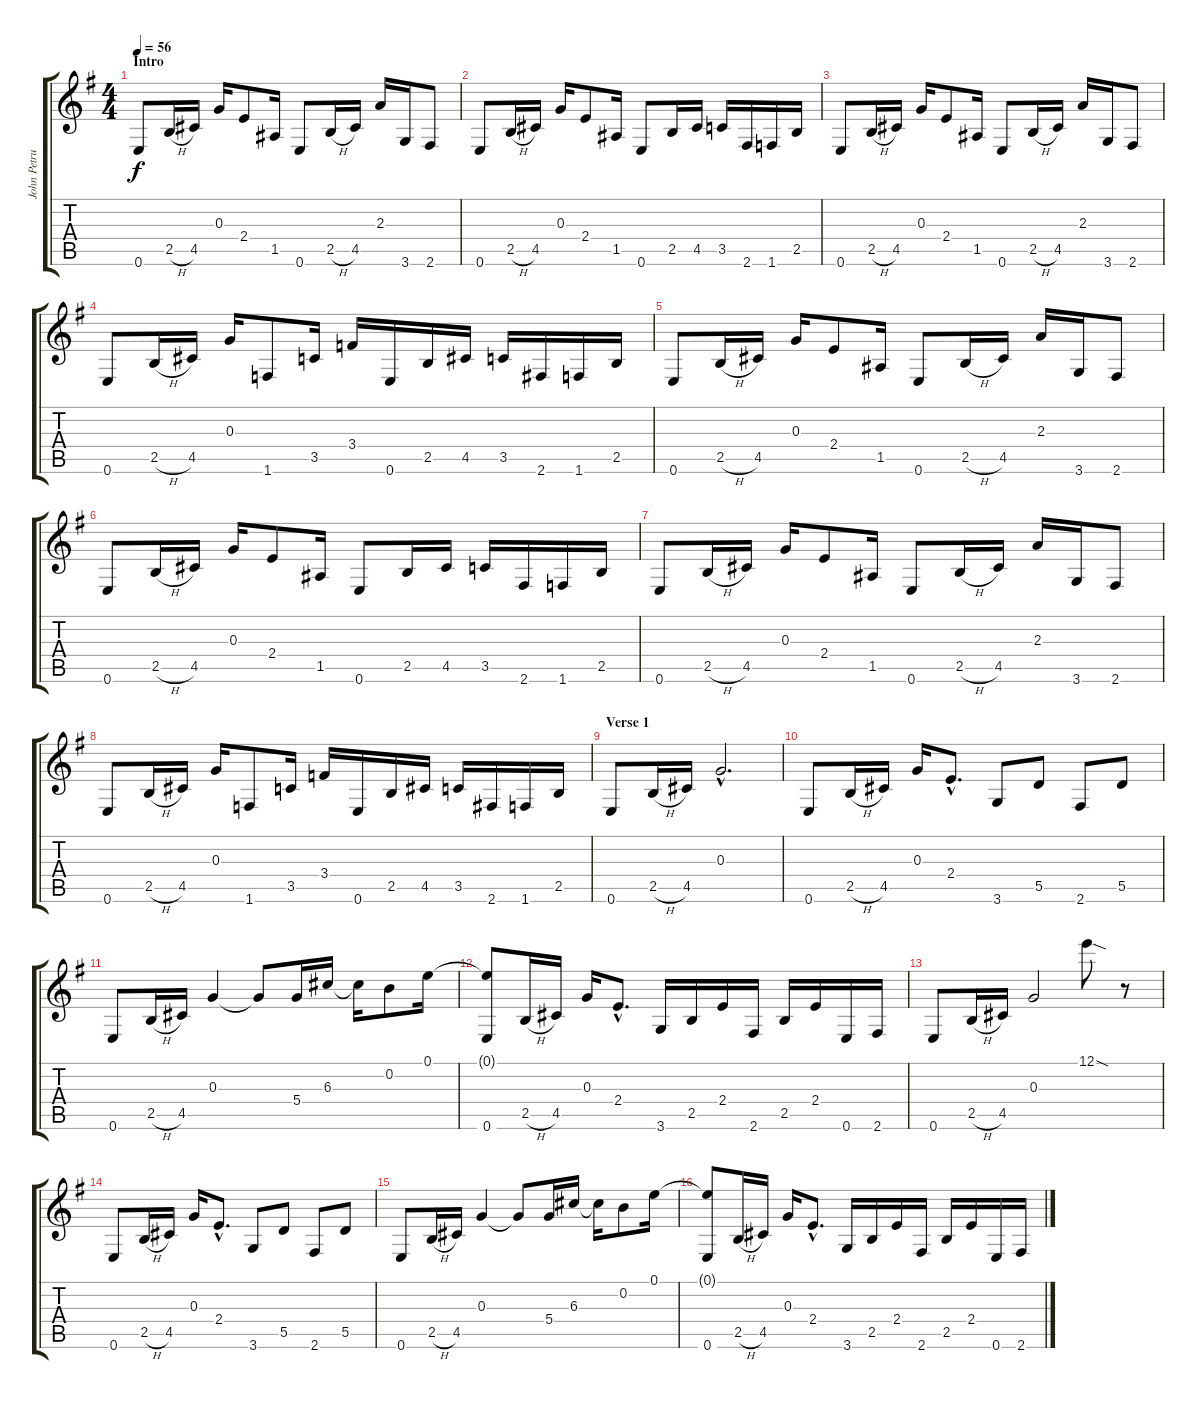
\track ("John Petrucci" "John Petru") {instrument electricguitarclean}
\staff {score tabs}
\tuning (E4 B3 G3 D3 A2 E2) {hide}
\ts (4 4)
\section ("" "Intro")
\tempo 56
\clef g2
\ks g
0.6.8{dy f instrument electricguitarclean} 2.5{h}.16 4.5.16 0.3.16 2.4.8 1.5.16 0.6.8 2.5{h}.16 4.5.16 2.3.16 3.6.16 2.6.8 |
0.6.8 2.5{h}.16 4.5.16 0.3.16 2.4.8 1.5.16 0.6.8 2.5.16 4.5.16 3.5.16 2.6.16 1.6.16 2.5.16 |
0.6.8 2.5{h}.16 4.5.16 0.3.16 2.4.8 1.5.16 0.6.8 2.5{h}.16 4.5.16 2.3.16 3.6.16 2.6.8 |
0.6.8 2.5{h}.16 4.5.16 0.3.16 1.6.8 3.5.16 3.4.16 0.6.16 2.5.16 4.5.16 3.5.16 2.6.16 1.6.16 2.5.16 |
0.6.8 2.5{h}.16 4.5.16 0.3.16 2.4.8 1.5.16 0.6.8 2.5{h}.16 4.5.16 2.3.16 3.6.16 2.6.8 |
0.6.8 2.5{h}.16 4.5.16 0.3.16 2.4.8 1.5.16 0.6.8 2.5.16 4.5.16 3.5.16 2.6.16 1.6.16 2.5.16 |
0.6.8 2.5{h}.16 4.5.16 0.3.16 2.4.8 1.5.16 0.6.8 2.5{h}.16 4.5.16 2.3.16 3.6.16 2.6.8 |
0.6.8 2.5{h}.16 4.5.16 0.3.16 1.6.8 3.5.16 3.4.16 0.6.16 2.5.16 4.5.16 3.5.16 2.6.16 1.6.16 2.5.16 |
\section ("" "Verse 1")
0.6.8 2.5{h}.16 4.5.16 0.3{hac}.2{d} |
0.6.8 2.5{h}.16 4.5.16 0.3.16 2.4{hac}.8{d} 3.6.8 5.5.8 2.6.8 5.5.8 |
0.6.8 2.5{h}.16 4.5.16 0.3.4 0.3{t}.8 5.4.16 6.3.16 6.3{t}.16 0.2.8 0.1.16 |
(0.1{t} 0.6).8 2.5{h}.16 4.5.16 0.3.16 2.4{hac}.8{d} 3.6.16 2.5.16 2.4.16 2.6.16 2.5.16 2.4.16 0.6.16 2.6.16 |
0.6.8 2.5{h}.16 4.5.16 0.3.2 12.1{sod}.8 r.8 |
0.6.8 2.5{h}.16 4.5.16 0.3.16 2.4{hac}.8{d} 3.6.8 5.5.8 2.6.8 5.5.8 |
0.6.8 2.5{h}.16 4.5.16 0.3.4 0.3{t}.8 5.4.16 6.3.16 6.3{t}.16 0.2.8 0.1.16 |
(0.1{t} 0.6).8 2.5{h}.16 4.5.16 0.3.16 2.4{hac}.8{d} 3.6.16 2.5.16 2.4.16 2.6.16 2.5.16 2.4.16 0.6.16 2.6.16
